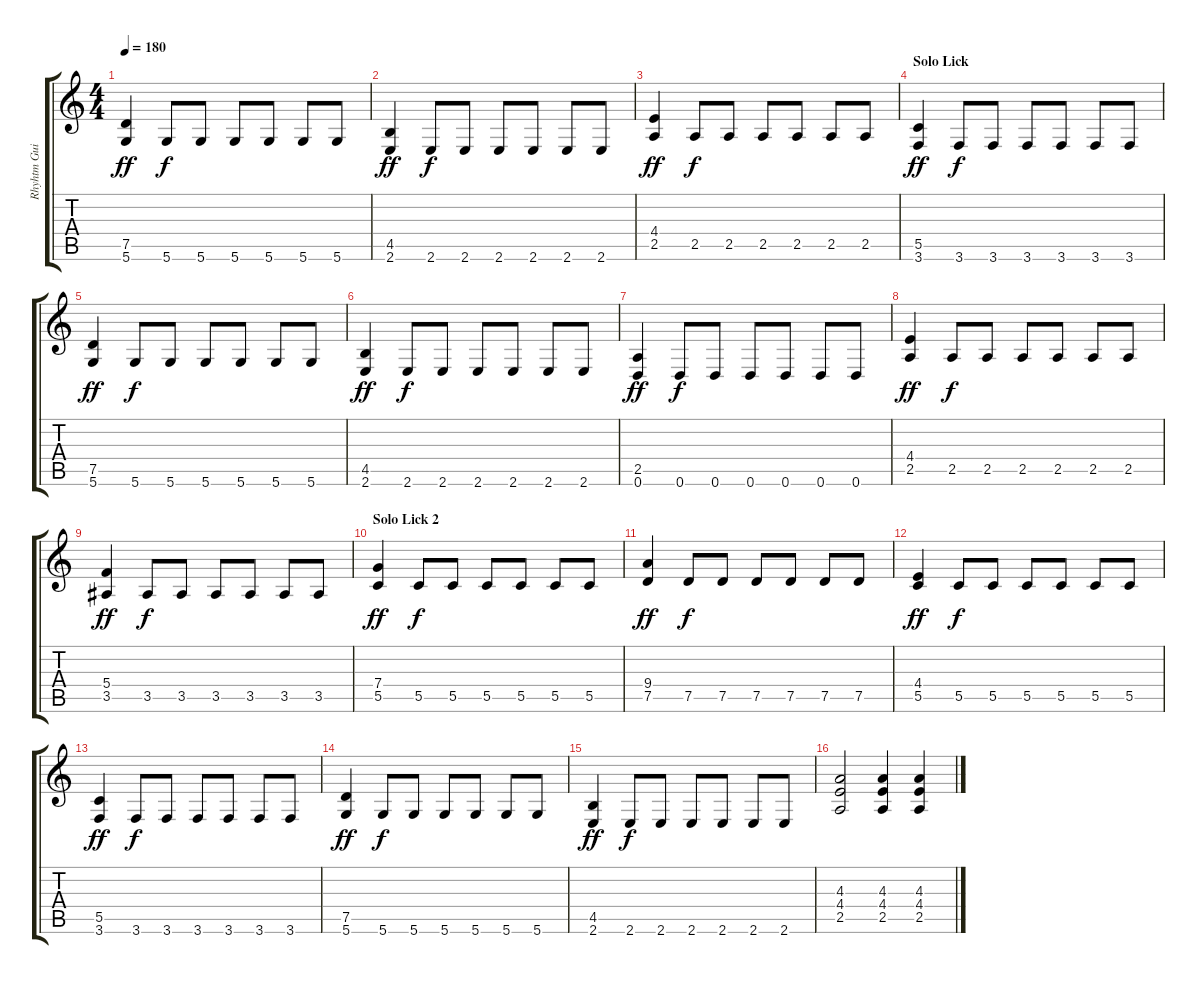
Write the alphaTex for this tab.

\track ("Rhyhtm Guitar" "Rhyhtm Gui") {instrument distortionguitar}
\staff {score tabs}
\tuning (D4 A3 F3 C3 G2 D2) {hide}
\ts (4 4)
\tempo 180
\clef g2
\ks c
(7.5 5.6).4{dy ff} 5.6.8{dy f} 5.6.8 5.6.8 5.6.8 5.6.8 5.6.8 |
(4.5 2.6).4{dy ff} 2.6.8{dy f} 2.6.8 2.6.8 2.6.8 2.6.8 2.6.8 |
(4.4 2.5).4{dy ff volume 12} 2.5.8{dy f} 2.5.8 2.5.8 2.5.8 2.5.8 2.5.8 |
\section ("" "Solo Lick")
(5.5 3.6).4{dy ff} 3.6.8{dy f} 3.6.8 3.6.8 3.6.8 3.6.8 3.6.8 |
(7.5 5.6).4{dy ff} 5.6.8{dy f} 5.6.8 5.6.8 5.6.8 5.6.8 5.6.8 |
(4.5 2.6).4{dy ff} 2.6.8{dy f} 2.6.8 2.6.8 2.6.8 2.6.8 2.6.8 |
(2.5 0.6).4{dy ff} 0.6.8{dy f} 0.6.8 0.6.8 0.6.8 0.6.8 0.6.8 |
(4.4 2.5).4{dy ff volume 9} 2.5.8{dy f} 2.5.8 2.5.8 2.5.8 2.5.8 2.5.8 |
(5.4 3.5).4{dy ff} 3.5.8{dy f} 3.5.8 3.5.8 3.5.8 3.5.8 3.5.8 |
\section ("" "Solo Lick 2")
(7.4 5.5).4{dy ff} 5.5.8{dy f} 5.5.8 5.5.8 5.5.8 5.5.8 5.5.8 |
(9.4 7.5).4{dy ff} 7.5.8{dy f} 7.5.8 7.5.8 7.5.8 7.5.8 7.5.8 |
(4.4 5.5).4{dy ff} 5.5.8{dy f} 5.5.8 5.5.8 5.5.8 5.5.8 5.5.8 |
(5.5 3.6).4{dy ff} 3.6.8{dy f} 3.6.8 3.6.8 3.6.8 3.6.8 3.6.8 |
(7.5 5.6).4{dy ff} 5.6.8{dy f} 5.6.8 5.6.8 5.6.8 5.6.8 5.6.8 |
(4.5 2.6).4{dy ff} 2.6.8{dy f} 2.6.8 2.6.8 2.6.8 2.6.8 2.6.8 |
(4.3 4.4 2.5).2 (4.3 4.4 2.5).4 (4.3 4.4 2.5).4
